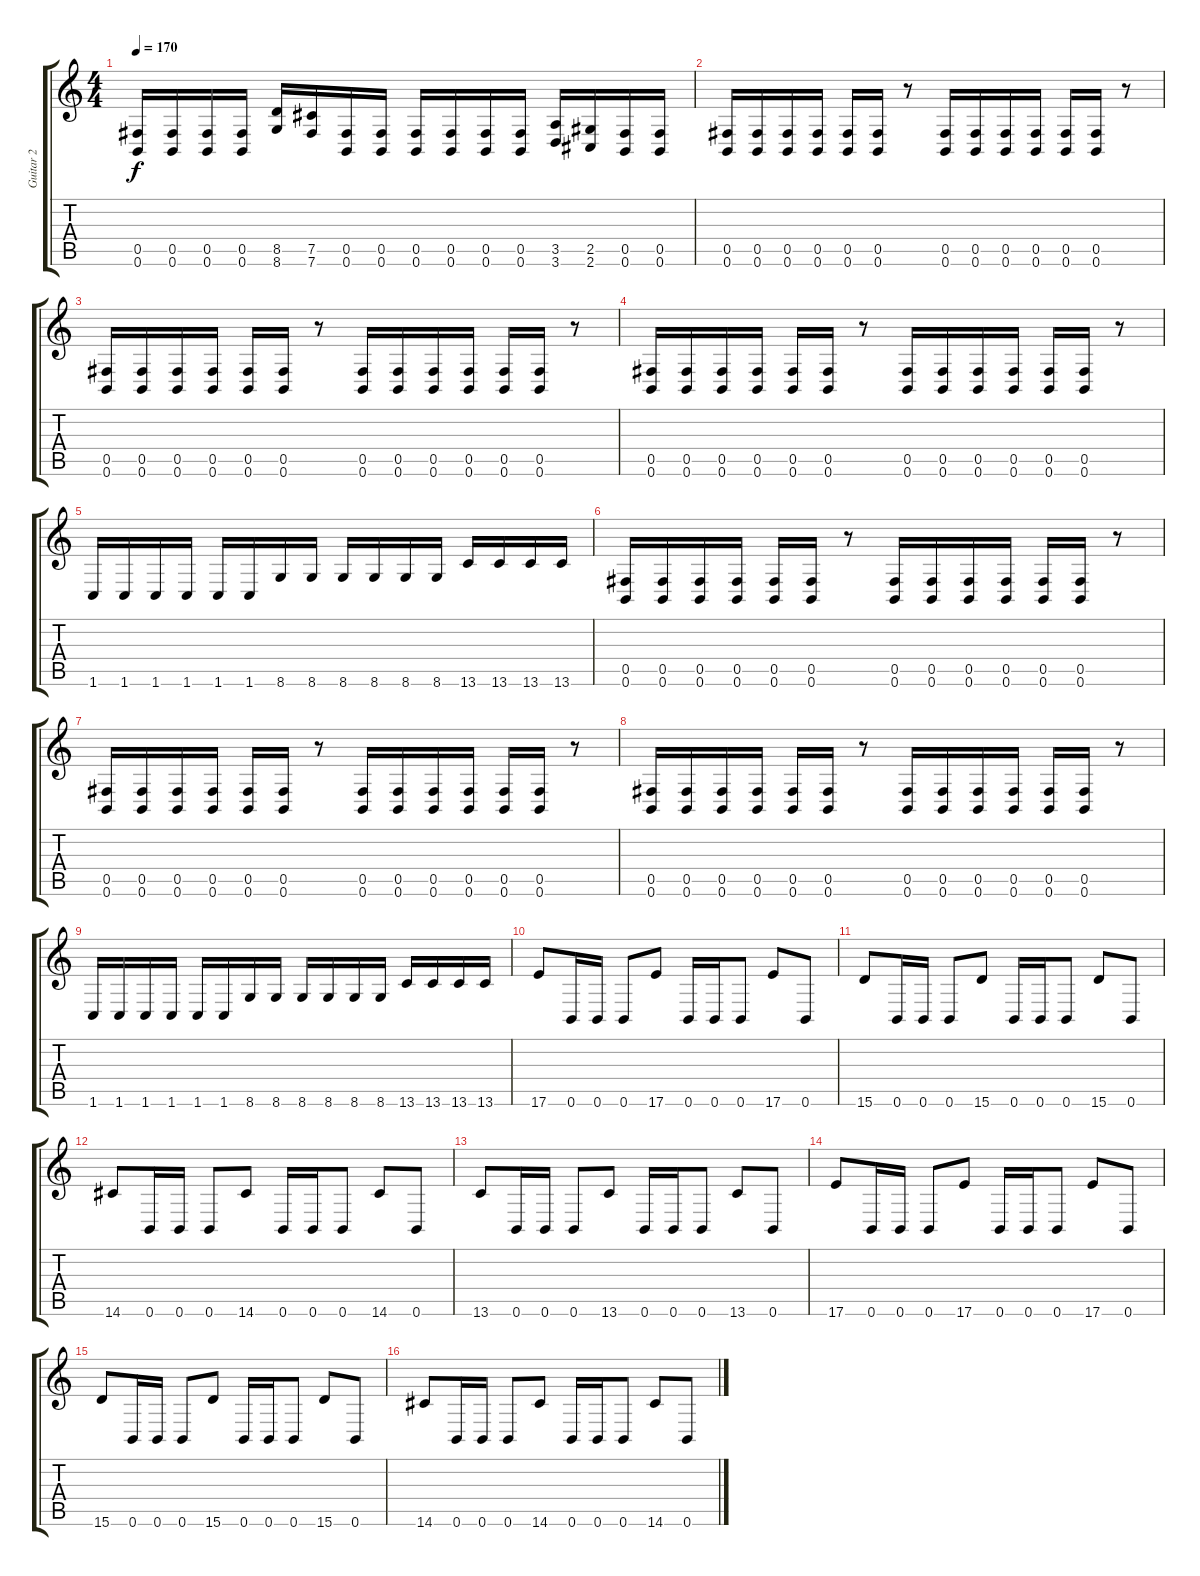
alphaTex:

\track ("Guitar 2" "Guitar 2") {instrument overdrivenguitar}
\staff {score tabs}
\tuning (Db4 Ab3 E3 B2 Gb2 B1) {hide}
\ts (4 4)
\tempo 170
\clef g2
\ks c
(0.5 0.6).16{dy f} (0.5 0.6).16 (0.5 0.6).16 (0.5 0.6).16 (8.5 8.6).16 (7.5 7.6).16 (0.5 0.6).16 (0.5 0.6).16 (0.5 0.6).16 (0.5 0.6).16 (0.5 0.6).16 (0.5 0.6).16 (3.5 3.6).16 (2.5 2.6).16 (0.5 0.6).16 (0.5 0.6).16 |
(0.5 0.6).16 (0.5 0.6).16 (0.5 0.6).16 (0.5 0.6).16 (0.5 0.6).16 (0.5 0.6).16 r.8 (0.5 0.6).16 (0.5 0.6).16 (0.5 0.6).16 (0.5 0.6).16 (0.5 0.6).16 (0.5 0.6).16 r.8 |
(0.5 0.6).16 (0.5 0.6).16 (0.5 0.6).16 (0.5 0.6).16 (0.5 0.6).16 (0.5 0.6).16 r.8 (0.5 0.6).16 (0.5 0.6).16 (0.5 0.6).16 (0.5 0.6).16 (0.5 0.6).16 (0.5 0.6).16 r.8 |
(0.5 0.6).16 (0.5 0.6).16 (0.5 0.6).16 (0.5 0.6).16 (0.5 0.6).16 (0.5 0.6).16 r.8 (0.5 0.6).16 (0.5 0.6).16 (0.5 0.6).16 (0.5 0.6).16 (0.5 0.6).16 (0.5 0.6).16 r.8 |
1.6.16 1.6.16 1.6.16 1.6.16 1.6.16 1.6.16 8.6.16 8.6.16 8.6.16 8.6.16 8.6.16 8.6.16 13.6.16 13.6.16 13.6.16 13.6.16 |
(0.5 0.6).16 (0.5 0.6).16 (0.5 0.6).16 (0.5 0.6).16 (0.5 0.6).16 (0.5 0.6).16 r.8 (0.5 0.6).16 (0.5 0.6).16 (0.5 0.6).16 (0.5 0.6).16 (0.5 0.6).16 (0.5 0.6).16 r.8 |
(0.5 0.6).16 (0.5 0.6).16 (0.5 0.6).16 (0.5 0.6).16 (0.5 0.6).16 (0.5 0.6).16 r.8 (0.5 0.6).16 (0.5 0.6).16 (0.5 0.6).16 (0.5 0.6).16 (0.5 0.6).16 (0.5 0.6).16 r.8 |
(0.5 0.6).16 (0.5 0.6).16 (0.5 0.6).16 (0.5 0.6).16 (0.5 0.6).16 (0.5 0.6).16 r.8 (0.5 0.6).16 (0.5 0.6).16 (0.5 0.6).16 (0.5 0.6).16 (0.5 0.6).16 (0.5 0.6).16 r.8 |
1.6.16 1.6.16 1.6.16 1.6.16 1.6.16 1.6.16 8.6.16 8.6.16 8.6.16 8.6.16 8.6.16 8.6.16 13.6.16 13.6.16 13.6.16 13.6.16 |
17.6.8 0.6.16 0.6.16 0.6.8 17.6.8 0.6.16 0.6.16 0.6.8 17.6.8 0.6.8 |
15.6.8 0.6.16 0.6.16 0.6.8 15.6.8 0.6.16 0.6.16 0.6.8 15.6.8 0.6.8 |
14.6.8 0.6.16 0.6.16 0.6.8 14.6.8 0.6.16 0.6.16 0.6.8 14.6.8 0.6.8 |
13.6.8 0.6.16 0.6.16 0.6.8 13.6.8 0.6.16 0.6.16 0.6.8 13.6.8 0.6.8 |
17.6.8 0.6.16 0.6.16 0.6.8 17.6.8 0.6.16 0.6.16 0.6.8 17.6.8 0.6.8 |
15.6.8 0.6.16 0.6.16 0.6.8 15.6.8 0.6.16 0.6.16 0.6.8 15.6.8 0.6.8 |
14.6.8 0.6.16 0.6.16 0.6.8 14.6.8 0.6.16 0.6.16 0.6.8 14.6.8 0.6.8
